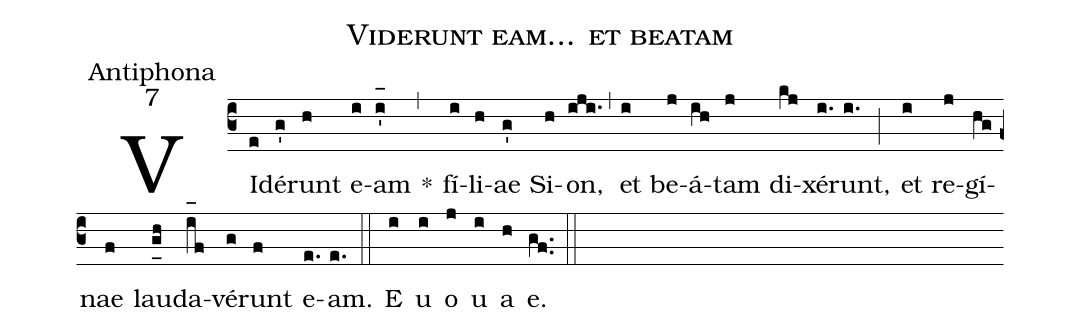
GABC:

name:Viderunt eam... et beatam;
office-part:Antiphona;
mode:7;
%%
(c3) VI(e)dé(g')runt(h) e(i)am(i'_[oh:h]) *(,) fí(i)li(h)ae(g') Si(h)on,(iji.) (,) et(i) be(j)á(ih)tam(j) di(kj)xé(i.)runt,(i.) (;) et(i) re(j)gí(hg)nae(f) lau(g_[uh:l]h)da(i_[oh:h]f)vé(g)runt(f) e(e.)am.(e.) (::) <eu>E(i) u(i) o(j) u(i) a(h) e.</eu>(gf..) (::)
